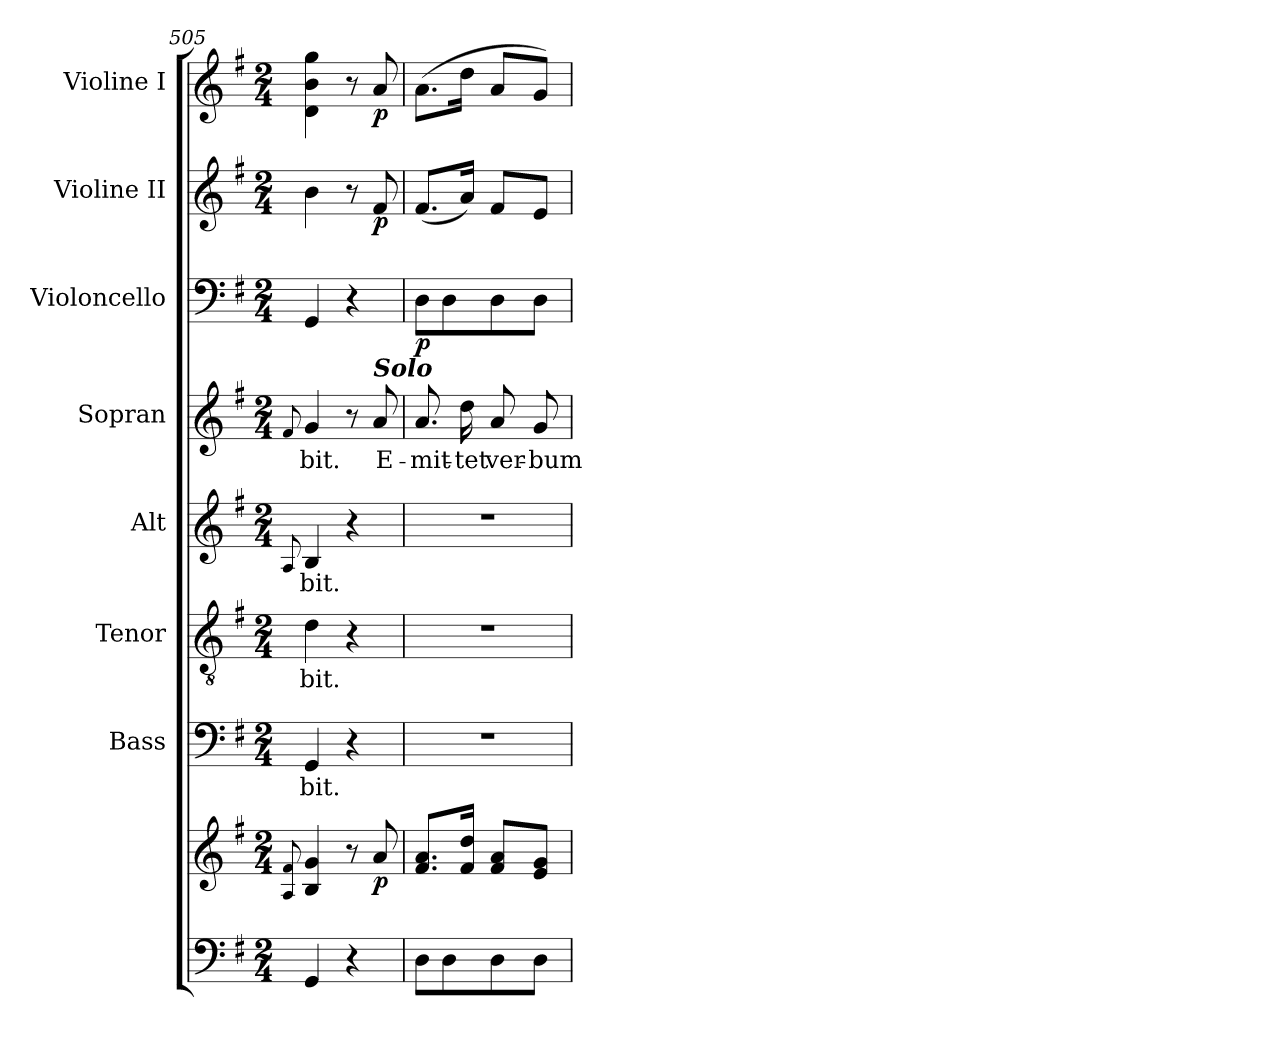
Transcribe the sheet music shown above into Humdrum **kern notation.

**kern	**kern	**dynam	**kern	**text	**kern	**text	**kern	**text	**kern	**text	**kern	**dynam	**kern	**dynam	**kern	**dynam
*part8	*part8	*part8	*part7	*part7	*part6	*part6	*part5	*part5	*part4	*part4	*part3	*part3	*part2	*part2	*part1	*part1
*staff9	*staff8	*staff8/9	*staff7	*staff7	*staff6	*staff6	*staff5	*staff5	*staff4	*staff4	*staff3	*staff3	*staff2	*staff2	*staff1	*staff1
*	*	*	*I"Bass	*	*I"Tenor	*	*I"Alt	*	*I"Sopran	*	*I"Violoncello	*	*I"Violine II	*	*I"Violine I	*
*	*	*	*I'B.	*	*I'T.	*	*I'A.	*	*I'S.	*	*I'Vc.	*	*I'Vl. II	*	*I'Vl. I	*
*clefF4	*clefG2	*	*clefF4	*	*clefGv2	*	*clefG2	*	*clefG2	*	*clefF4	*	*clefG2	*	*clefG2	*
*	*	*	*	*	*	*	*	*	*	*	*ITrd7c12	*	*	*	*	*
*k[f#]	*k[f#]	*	*k[f#]	*	*k[f#]	*	*k[f#]	*	*k[f#]	*	*k[f#]	*	*k[f#]	*	*k[f#]	*
*G:	*G:	*	*G:	*	*G:	*	*G:	*	*G:	*	*G:	*	*G:	*	*G:	*
*M2/4	*M2/4	*	*M2/4	*	*M2/4	*	*M2/4	*	*M2/4	*	*M2/4	*	*M2/4	*	*M2/4	*
=505	=505	=505	=505	=505	=505	=505	=505	=505	=505	=505	=505	=505	=505	=505	=505	=505
.	8qqA/ 8qqf#/	.	.	.	.	.	8qqA/	.	8qqf#/	.	.	.	.	.	.	.
!	!	!	!	!LO:LY:b	!	!LO:LY:b	!	!LO:LY:b	!	!LO:LY:b	!	!	!	!	!	!
4GG/	4B/ 4g/	.	4GG/	-bit.	4d\	-bit.	4B/	-bit.	4g/	-bit.	4GGG/	.	4b\	.	4d\ 4b\ 4gg\	.
4r	8r	.	4r	.	4r	.	4r	.	8r	.	4r	.	8r	.	8r	.
!	!	!	!	!	!	!	!	!	!LO:TX:a:Bi:t=Solo	!	!	!	!	!	!	!
!	!	!LO:DY:b	!	!	!	!	!	!	!	!LO:LY:b	!	!	!	!LO:DY:b	!	!LO:DY:b
.	8a/	p	.	.	.	.	.	.	8a/	E-	.	.	8f#/	p	8a/	p
=506	=506	=506	=506	=506	=506	=506	=506	=506	=506	=506	=506	=506	=506	=506	=506	=506
!	!	!	!	!	!	!	!	!	!	!LO:LY:b	!	!LO:DY:b	!	!	!	!
8D\L	8.f#/ 8.a/L	.	2r	.	2r	.	2r	.	8.a/	-mit-	8DD\L	p	(<8.f#/L	.	(>8.a\L	.
8D\	.	.	.	.	.	.	.	.	.	.	8DD\	.	.	.	.	.
!	!	!	!	!	!	!	!	!	!	!LO:LY:b	!	!	!	!	!	!
.	16f#/ 16dd/Jk	.	.	.	.	.	.	.	16dd\	-tet	.	.	16a/Jk)	.	16dd\Jk	.
!	!	!	!	!	!	!	!	!	!	!LO:LY:b	!	!	!	!	!	!
8D\	8f#/ 8a/L	.	.	.	.	.	.	.	8a/	ver-	8DD\	.	8f#/L	.	8a/L	.
!	!	!	!	!	!	!	!	!	!	!LO:LY:b	!	!	!	!	!	!
8D\J	8e/ 8g/J	.	.	.	.	.	.	.	8g/	-bum	8DD\J	.	8e/J	.	8g/J)	.
=	=	=	=	=	=	=	=	=	=	=	=	=	=	=	=	=
*-	*-	*-	*-	*-	*-	*-	*-	*-	*-	*-	*-	*-	*-	*-	*-	*-
